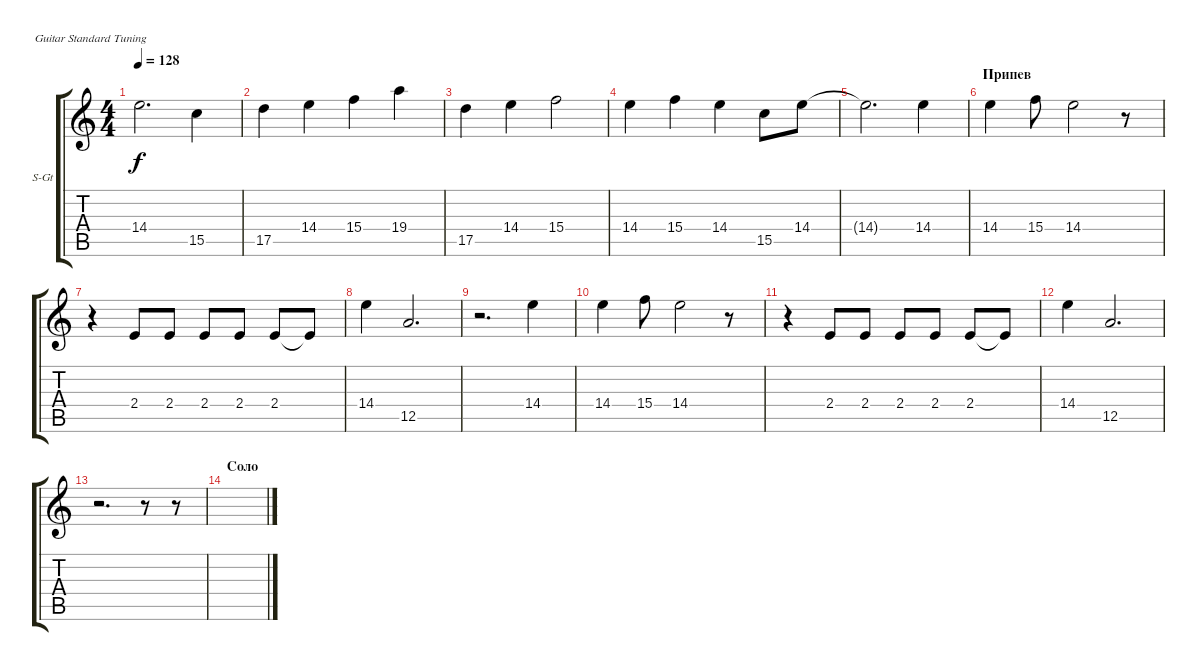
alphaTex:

\defaultSystemsLayout 4
\bracketExtendMode groupsimilarinstruments
\firstSystemTrackNameOrientation horizontal
\otherSystemsTrackNameOrientation horizontal
\track ("В. Бутусов (Вокал)" "S-Gt") {instrument acousticguitarsteel}
\staff {score tabs}
\tuning (E4 B3 G3 D3 A2 E2)
\ts (4 4)
\tempo 128
\clef g2
\ks c
14.4{t}.2{d dy f} 15.5.4 |
17.5.4 14.4.4 15.4.4 19.4.4 |
17.5.4 14.4.4 15.4.2 |
14.4.4 15.4.4 14.4.4 15.5.8 14.4.8 |
14.4{t}.2{d} 14.4.4 |
\section ("" "Припев")
14.4.4 15.4.8 14.4.2 r.8 |
r.4 2.4.8 2.4.8 2.4.8 2.4.8 2.4.8 2.4{t}.8 |
14.4.4 12.5.2{d} |
r.2{d} 14.4.4 |
14.4.4 15.4.8 14.4.2 r.8 |
r.4 2.4.8 2.4.8 2.4.8 2.4.8 2.4.8 2.4{t}.8 |
14.4.4 12.5.2{d} |
r.2{d} r.8 r.8 |
\section ("" "Соло")
